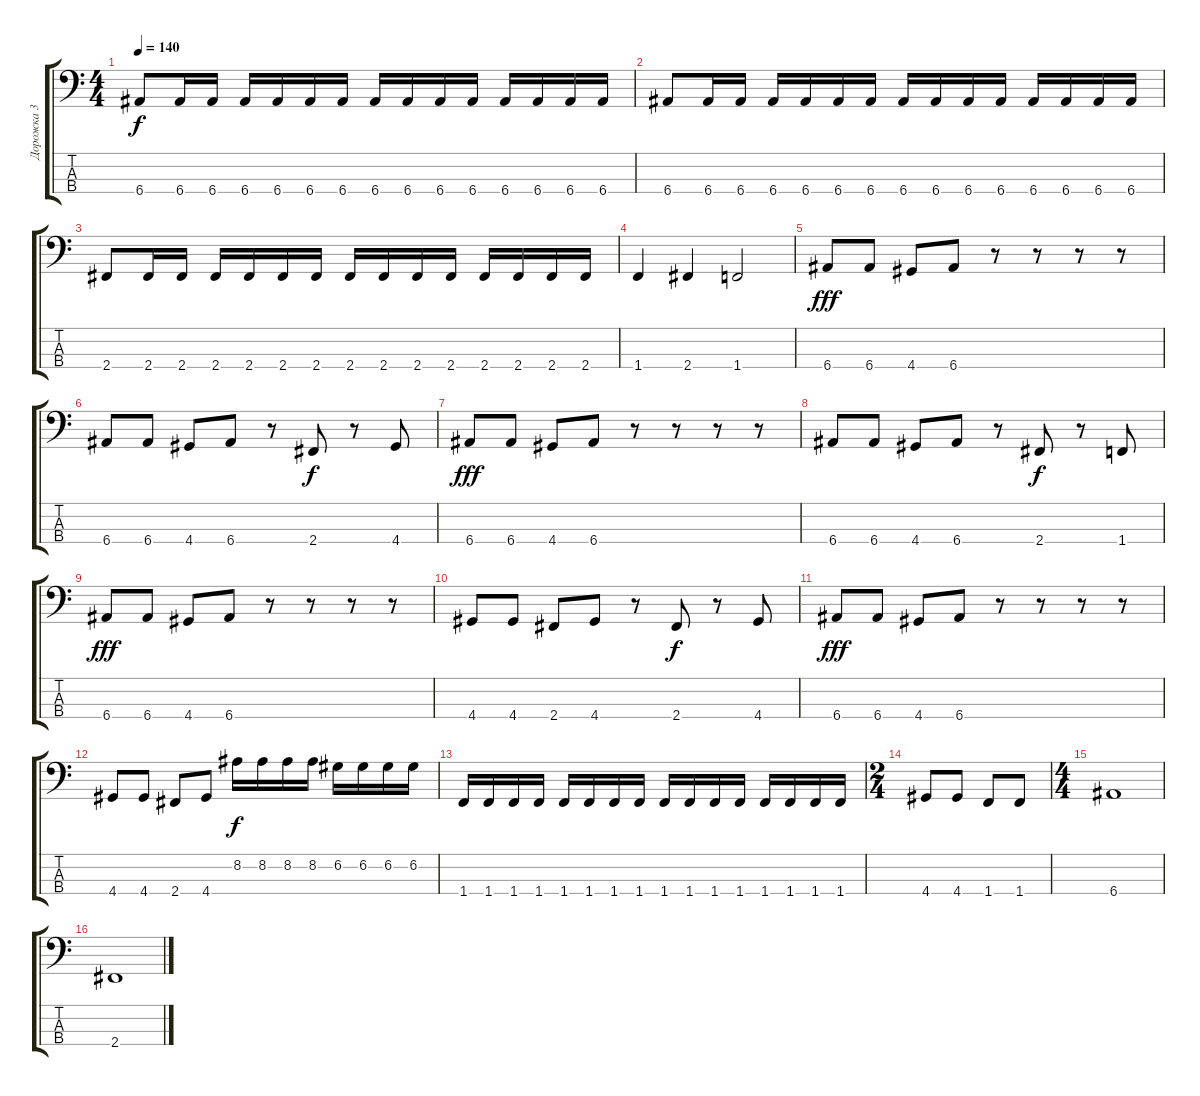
\track ("Дорожка 3" "Дорожка 3") {instrument electricbassfinger}
\staff {score tabs}
\tuning (G2 D2 A1 E1) {hide}
\ts (4 4)
\tempo 140
\clef f4
\ks c
6.4.8{dy f} 6.4.16 6.4.16 6.4.16 6.4.16 6.4.16 6.4.16 6.4.16 6.4.16 6.4.16 6.4.16 6.4.16 6.4.16 6.4.16 6.4.16 |
6.4.8 6.4.16 6.4.16 6.4.16 6.4.16 6.4.16 6.4.16 6.4.16 6.4.16 6.4.16 6.4.16 6.4.16 6.4.16 6.4.16 6.4.16 |
2.4.8 2.4.16 2.4.16 2.4.16 2.4.16 2.4.16 2.4.16 2.4.16 2.4.16 2.4.16 2.4.16 2.4.16 2.4.16 2.4.16 2.4.16 |
1.4.4 2.4.4 1.4.2 |
6.4.8{dy fff} 6.4.8 4.4.8 6.4.8 r.8 r.8 r.8 r.8 |
6.4.8 6.4.8 4.4.8 6.4.8 r.8 2.4.8{dy f} r.8 4.4.8 |
6.4.8{dy fff} 6.4.8 4.4.8 6.4.8 r.8 r.8 r.8 r.8 |
6.4.8 6.4.8 4.4.8 6.4.8 r.8 2.4.8{dy f} r.8 1.4.8 |
6.4.8{dy fff} 6.4.8 4.4.8 6.4.8 r.8 r.8 r.8 r.8 |
4.4.8 4.4.8 2.4.8 4.4.8 r.8 2.4.8{dy f} r.8 4.4.8 |
6.4.8{dy fff} 6.4.8 4.4.8 6.4.8 r.8 r.8 r.8 r.8 |
4.4.8 4.4.8 2.4.8 4.4.8 8.2.16{dy f} 8.2.16 8.2.16 8.2.16 6.2.16 6.2.16 6.2.16 6.2.16 |
1.4.16 1.4.16 1.4.16 1.4.16 1.4.16 1.4.16 1.4.16 1.4.16 1.4.16 1.4.16 1.4.16 1.4.16 1.4.16 1.4.16 1.4.16 1.4.16 |
\ts (2 4)
4.4.8 4.4.8 1.4.8 1.4.8 |
\ts (4 4)
6.4.1 |
2.4.1
